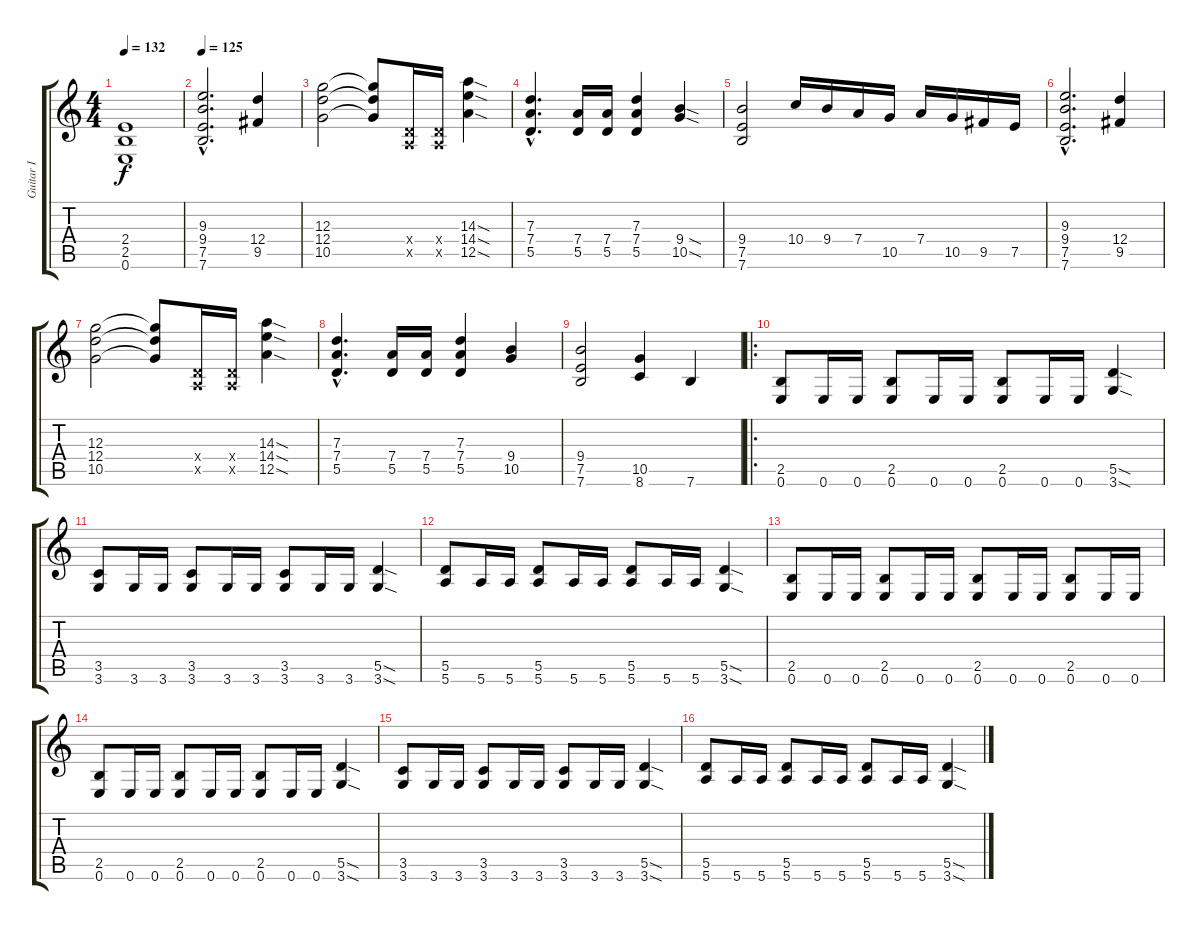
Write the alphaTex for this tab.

\track ("Guitar I" "Guitar I") {instrument acousticguitarsteel}
\staff {score tabs}
\tuning (E4 B3 G3 D3 A2 E2) {hide}
\ts (4 4)
\tempo 132
\clef g2
\ks c
(2.4 2.5 0.6).1{dy f} |
\tempo 136
\tempo 125
(9.3{hac} 9.4{hac} 7.5{hac} 7.6{hac}).2{d instrument distortionguitar} (12.4 9.5).4 |
(12.3 12.4 10.5).2 (12.3{t} 12.4{t} 10.5{t}).8 (0.4{x} 0.5{x}).16 (0.4{x} 0.5{x}).16 (14.3{sod} 14.4{sod} 12.5{sod}).4 |
(7.3{hac} 7.4{hac} 5.5{hac}).4{d} (7.4 5.5).16 (7.4 5.5).16 (7.3 7.4 5.5).4 (9.4{sod} 10.5{sod}).4 |
(9.4 7.5 7.6).2 10.4.16 9.4.16 7.4.16 10.5.16 7.4.16 10.5.16 9.5.16 7.5.16 |
(9.3{hac} 9.4{hac} 7.5{hac} 7.6{hac}).2{d} (12.4 9.5).4 |
(12.3 12.4 10.5).2 (12.3{t} 12.4{t} 10.5{t}).8 (0.4{x} 0.5{x}).16 (0.4{x} 0.5{x}).16 (14.3{sod} 14.4{sod} 12.5{sod}).4 |
(7.3{hac} 7.4{hac} 5.5{hac}).4{d} (7.4 5.5).16 (7.4 5.5).16 (7.3 7.4 5.5).4 (9.4 10.5).4 |
(9.4 7.5 7.6).2 (10.5 8.6).4 7.6.4 |
\ro
(2.5 0.6).8 0.6.16 0.6.16 (2.5 0.6).8 0.6.16 0.6.16 (2.5 0.6).8 0.6.16 0.6.16 (5.5{sod} 3.6{sod}).4 |
(3.5 3.6).8 3.6.16 3.6.16 (3.5 3.6).8 3.6.16 3.6.16 (3.5 3.6).8 3.6.16 3.6.16 (5.5{sod} 3.6{sod}).4 |
(5.5 5.6).8 5.6.16 5.6.16 (5.5 5.6).8 5.6.16 5.6.16 (5.5 5.6).8 5.6.16 5.6.16 (5.5{sod} 3.6{sod}).4 |
(2.5 0.6).8 0.6.16 0.6.16 (2.5 0.6).8 0.6.16 0.6.16 (2.5 0.6).8 0.6.16 0.6.16 (2.5 0.6).8 0.6.16 0.6.16 |
(2.5 0.6).8 0.6.16 0.6.16 (2.5 0.6).8 0.6.16 0.6.16 (2.5 0.6).8 0.6.16 0.6.16 (5.5{sod} 3.6{sod}).4 |
(3.5 3.6).8 3.6.16 3.6.16 (3.5 3.6).8 3.6.16 3.6.16 (3.5 3.6).8 3.6.16 3.6.16 (5.5{sod} 3.6{sod}).4 |
(5.5 5.6).8 5.6.16 5.6.16 (5.5 5.6).8 5.6.16 5.6.16 (5.5 5.6).8 5.6.16 5.6.16 (5.5{sod} 3.6{sod}).4
